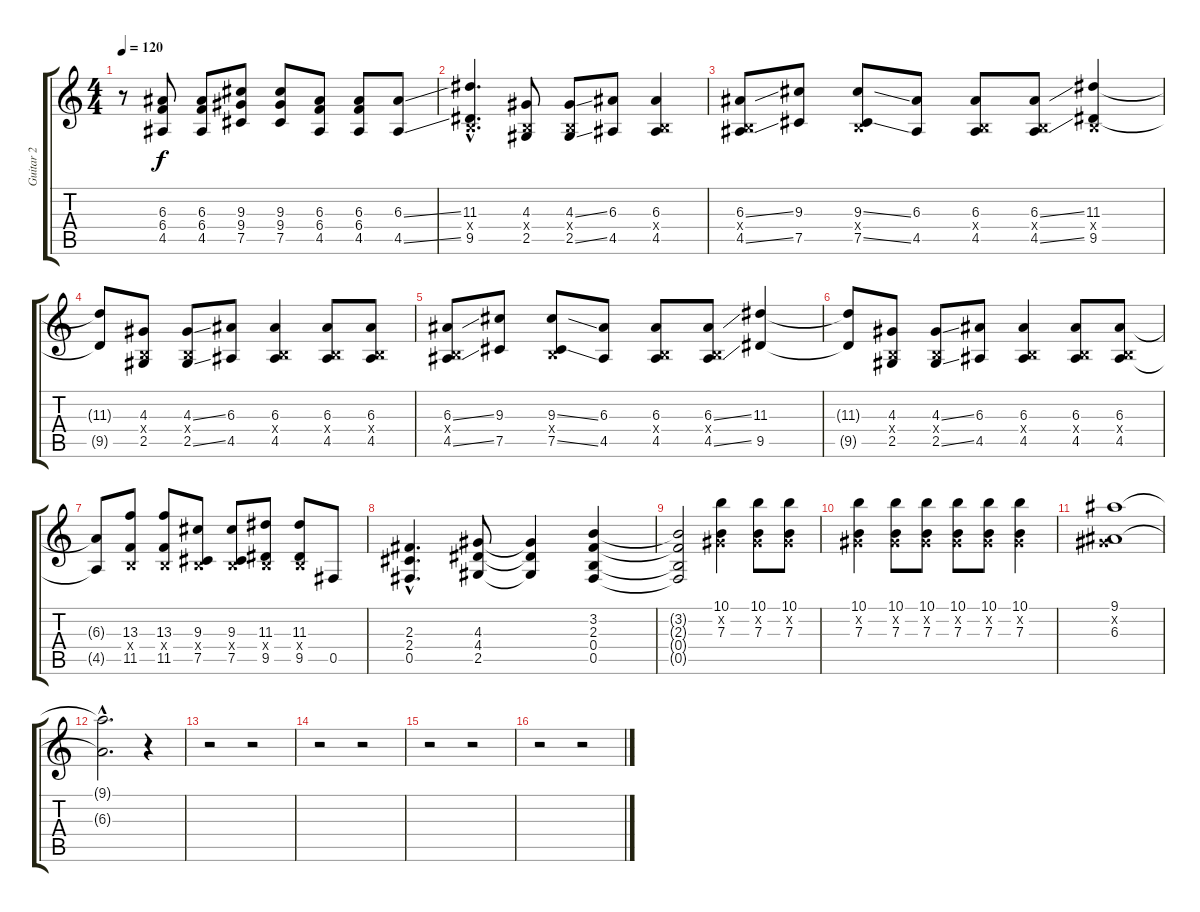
\track ("Guitar 2" "Guitar 2") {instrument distortionguitar}
\staff {score tabs}
\tuning (Db4 Ab3 E3 B2 Gb2 Db2) {hide}
\ts (4 4)
\tempo 120
\clef g2
\ks c
r.8{dy f} (6.3 6.4 4.5).8 (6.3 6.4 4.5).8 (9.3 9.4 7.5).8 (9.3 9.4 7.5).8 (6.3 6.4 4.5).8 (6.3 6.4 4.5).8 (6.3{ss} 4.5{ss}).8 |
(11.3{hac} 0.4{hac x} 9.5{hac}).4{d} (4.3 0.4{x} 2.5).8 (4.3{ss} 0.4{x} 2.5{ss}).8 (6.3 4.5).8 (6.3 0.4{x} 4.5).4 |
(6.3{ss} 0.4{x} 4.5{ss}).8 (9.3 7.5).8 (9.3{ss} 0.4{x} 7.5{ss}).8 (6.3 4.5).8 (6.3 0.4{x} 4.5).8 (6.3{ss} 0.4{x} 4.5{ss}).8 (11.3 0.4{x} 9.5).4 |
(11.3{t} 9.5{t}).8 (4.3 0.4{x} 2.5).8 (4.3{ss} 0.4{x} 2.5{ss}).8 (6.3 4.5).8 (6.3 0.4{x} 4.5).4 (6.3 0.4{x} 4.5).8 (6.3 0.4{x} 4.5).8 |
(6.3{ss} 0.4{x} 4.5{ss}).8 (9.3 7.5).8 (9.3{ss} 0.4{x} 7.5{ss}).8 (6.3 4.5).8 (6.3 0.4{x} 4.5).8 (6.3{ss} 0.4{x} 4.5{ss}).8 (11.3 9.5).4 |
(11.3{t} 9.5{t}).8 (4.3 0.4{x} 2.5).8 (4.3{ss} 0.4{x} 2.5{ss}).8 (6.3 4.5).8 (6.3 0.4{x} 4.5).4 (6.3 0.4{x} 4.5).8 (6.3 0.4{x} 4.5).8 |
(6.3{t} 4.5{t}).8 (13.3 0.4{x} 11.5).8 (13.3 0.4{x} 11.5).8 (9.3 0.4{x} 7.5).8 (9.3 0.4{x} 7.5).8 (11.3 0.4{x} 9.5).8 (11.3 0.4{x} 9.5).8 0.5.8 |
(2.3{hac} 2.4{hac} 0.5{hac}).4{d} (4.3 4.4 2.5).8 (4.3{t} 4.4{t} 2.5{t}).4 (3.2 2.3 0.4 0.5).4 |
(3.2{t} 2.3{t} 0.4{t} 0.5{t}).2 (10.1 0.2{x} 7.3).4 (10.1 0.2{x} 7.3).8 (10.1 0.2{x} 7.3).8 |
(10.1 0.2{x} 7.3).4 (10.1 0.2{x} 7.3).8 (10.1 0.2{x} 7.3).8 (10.1 0.2{x} 7.3).8 (10.1 0.2{x} 7.3).8 (10.1 0.2{x} 7.3).4 |
(9.1 0.2{x} 6.3).1 |
(9.1{hac t} 6.3{hac t}).2{d} r.4 |
r.2 r.2 |
r.2 r.2 |
r.2 r.2 |
r.2 r.2
